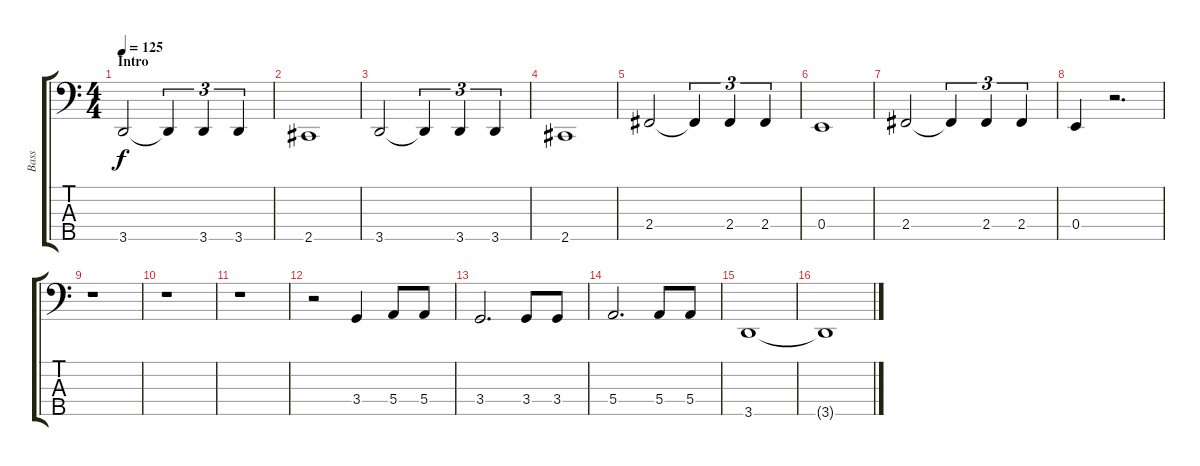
\track ("Bass" "Bass") {instrument electricbassfinger}
\staff {score tabs}
\tuning (G2 D2 A1 E1 B0) {hide}
\ts (4 4)
\section ("" "Intro ")
\tempo 125
\clef f4
\ks c
3.5.2{dy f instrument electricbassfinger} 3.5{t}.4{tu (3 2)} 3.5.4{tu (3 2)} 3.5.4{tu (3 2)} |
2.5.1 |
3.5.2 3.5{t}.4{tu (3 2)} 3.5.4{tu (3 2)} 3.5.4{tu (3 2)} |
2.5.1 |
2.4.2 2.4{t}.4{tu (3 2)} 2.4.4{tu (3 2)} 2.4.4{tu (3 2)} |
0.4.1 |
2.4.2 2.4{t}.4{tu (3 2)} 2.4.4{tu (3 2)} 2.4.4{tu (3 2)} |
0.4.4 r.2{d} |
r.1 |
r.1 |
r.1 |
r.2 3.4.4 5.4.8 5.4.8 |
3.4.2{d} 3.4.8 3.4.8 |
5.4.2{d} 5.4.8 5.4.8 |
3.5.1 |
3.5{t}.1
